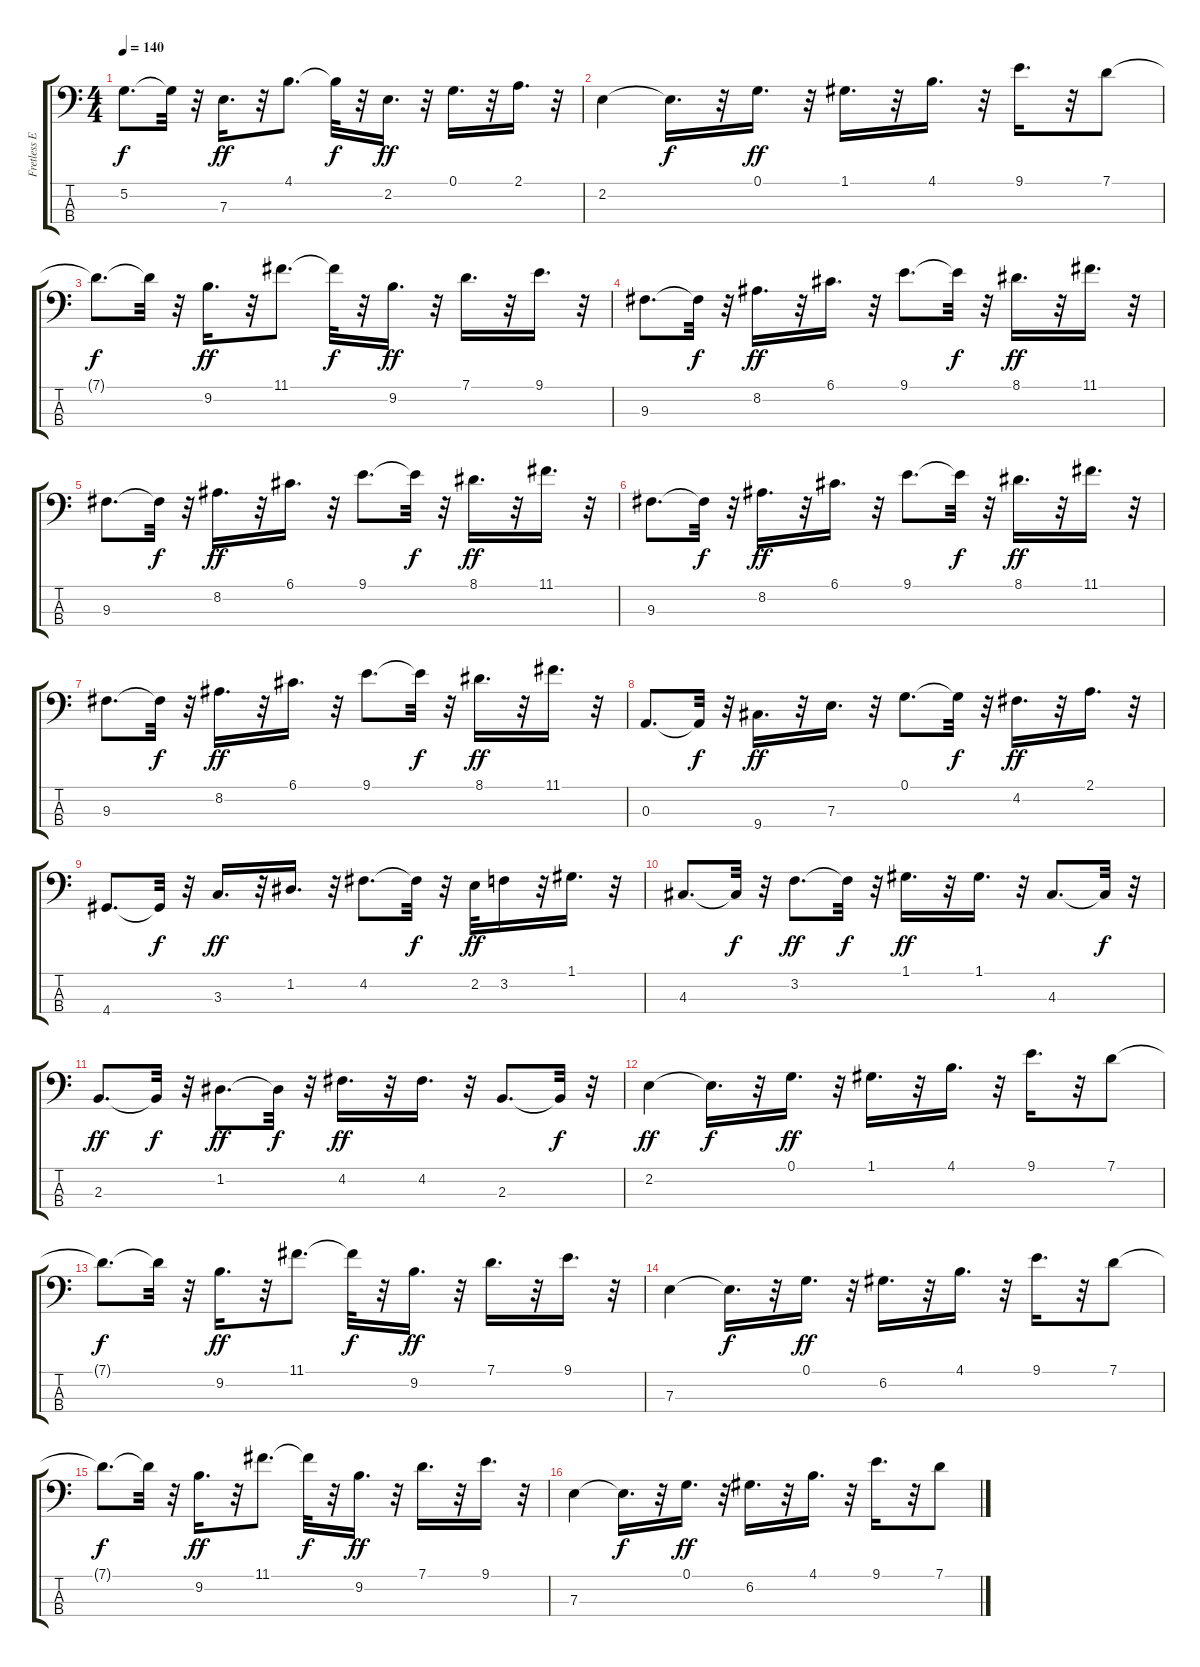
\track ("Fretless E.Bass" "Fretless E") {instrument slapbass1}
\staff {score tabs}
\tuning (G2 D2 A1 E1) {hide}
\ts (4 4)
\tempo 140
\clef f4
\ks c
5.2{t}.8{d dy f} 5.2{t}.32 r.32 7.3.16{d dy ff} r.32 4.1.8{d} 4.1{t}.32{dy f} r.32 2.2.16{d dy ff} r.32 0.1.16{d} r.32 2.1.16{d} r.32 |
2.2.4 2.2{t}.16{d dy f} r.32 0.1.16{d dy ff} r.32 1.1.16{d} r.32 4.1.16{d} r.32 9.1.16{d} r.32 7.1.8 |
7.1{t}.8{d dy f} 7.1{t}.32 r.32 9.2.16{d dy ff} r.32 11.1.8{d} 11.1{t}.32{dy f} r.32 9.2.16{d dy ff} r.32 7.1.16{d} r.32 9.1.16{d} r.32 |
9.3.8{d} 9.3{t}.32{dy f} r.32 8.2.16{d dy ff} r.32 6.1.16{d} r.32 9.1.8{d} 9.1{t}.32{dy f} r.32 8.1.16{d dy ff} r.32 11.1.16{d} r.32 |
9.3.8{d} 9.3{t}.32{dy f} r.32 8.2.16{d dy ff} r.32 6.1.16{d} r.32 9.1.8{d} 9.1{t}.32{dy f} r.32 8.1.16{d dy ff} r.32 11.1.16{d} r.32 |
9.3.8{d} 9.3{t}.32{dy f} r.32 8.2.16{d dy ff} r.32 6.1.16{d} r.32 9.1.8{d} 9.1{t}.32{dy f} r.32 8.1.16{d dy ff} r.32 11.1.16{d} r.32 |
9.3.8{d} 9.3{t}.32{dy f} r.32 8.2.16{d dy ff} r.32 6.1.16{d} r.32 9.1.8{d} 9.1{t}.32{dy f} r.32 8.1.16{d dy ff} r.32 11.1.16{d} r.32 |
0.3.8{d} 0.3{t}.32{dy f} r.32 9.4.16{d dy ff} r.32 7.3.16{d} r.32 0.1.8{d} 0.1{t}.32{dy f} r.32 4.2.16{d dy ff} r.32 2.1.16{d} r.32 |
4.4.8{d} 4.4{t}.32{dy f} r.32 3.3.16{d dy ff} r.32 1.2.16{d} r.32 4.2.8{d} 4.2{t}.32{dy f} r.32 2.2.32{dy ff} 3.2.16 r.32 1.1.16{d} r.32 |
4.3.8{d} 4.3{t}.32{dy f} r.32 3.2.8{d dy ff} 3.2{t}.32{dy f} r.32 1.1.16{d dy ff} r.32 1.1.16{d} r.32 4.3.8{d} 4.3{t}.32{dy f} r.32 |
2.3.8{d dy ff} 2.3{t}.32{dy f} r.32 1.2.8{d dy ff} 1.2{t}.32{dy f} r.32 4.2.16{d dy ff} r.32 4.2.16{d} r.32 2.3.8{d} 2.3{t}.32{dy f} r.32 |
2.2.4{dy ff} 2.2{t}.16{d dy f} r.32 0.1.16{d dy ff} r.32 1.1.16{d} r.32 4.1.16{d} r.32 9.1.16{d} r.32 7.1.8 |
7.1{t}.8{d dy f} 7.1{t}.32 r.32 9.2.16{d dy ff} r.32 11.1.8{d} 11.1{t}.32{dy f} r.32 9.2.16{d dy ff} r.32 7.1.16{d} r.32 9.1.16{d} r.32 |
7.3.4 7.3{t}.16{d dy f} r.32 0.1.16{d dy ff} r.32 6.2.16{d} r.32 4.1.16{d} r.32 9.1.16{d} r.32 7.1.8 |
7.1{t}.8{d dy f} 7.1{t}.32 r.32 9.2.16{d dy ff} r.32 11.1.8{d} 11.1{t}.32{dy f} r.32 9.2.16{d dy ff} r.32 7.1.16{d} r.32 9.1.16{d} r.32 |
7.3.4 7.3{t}.16{d dy f} r.32 0.1.16{d dy ff} r.32 6.2.16{d} r.32 4.1.16{d} r.32 9.1.16{d} r.32 7.1.8
